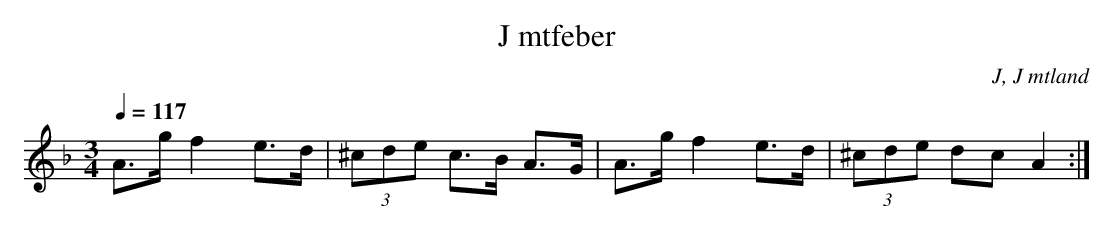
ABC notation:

X:1
T: J mtfeber
O: J, J mtland
M:3/4
L:1/8
Q:1/4=117
K:Dm
A>g f2 e>d|(3^cde c>B A>G|A>g f2 e>d|(3^cde dc A2 :|
